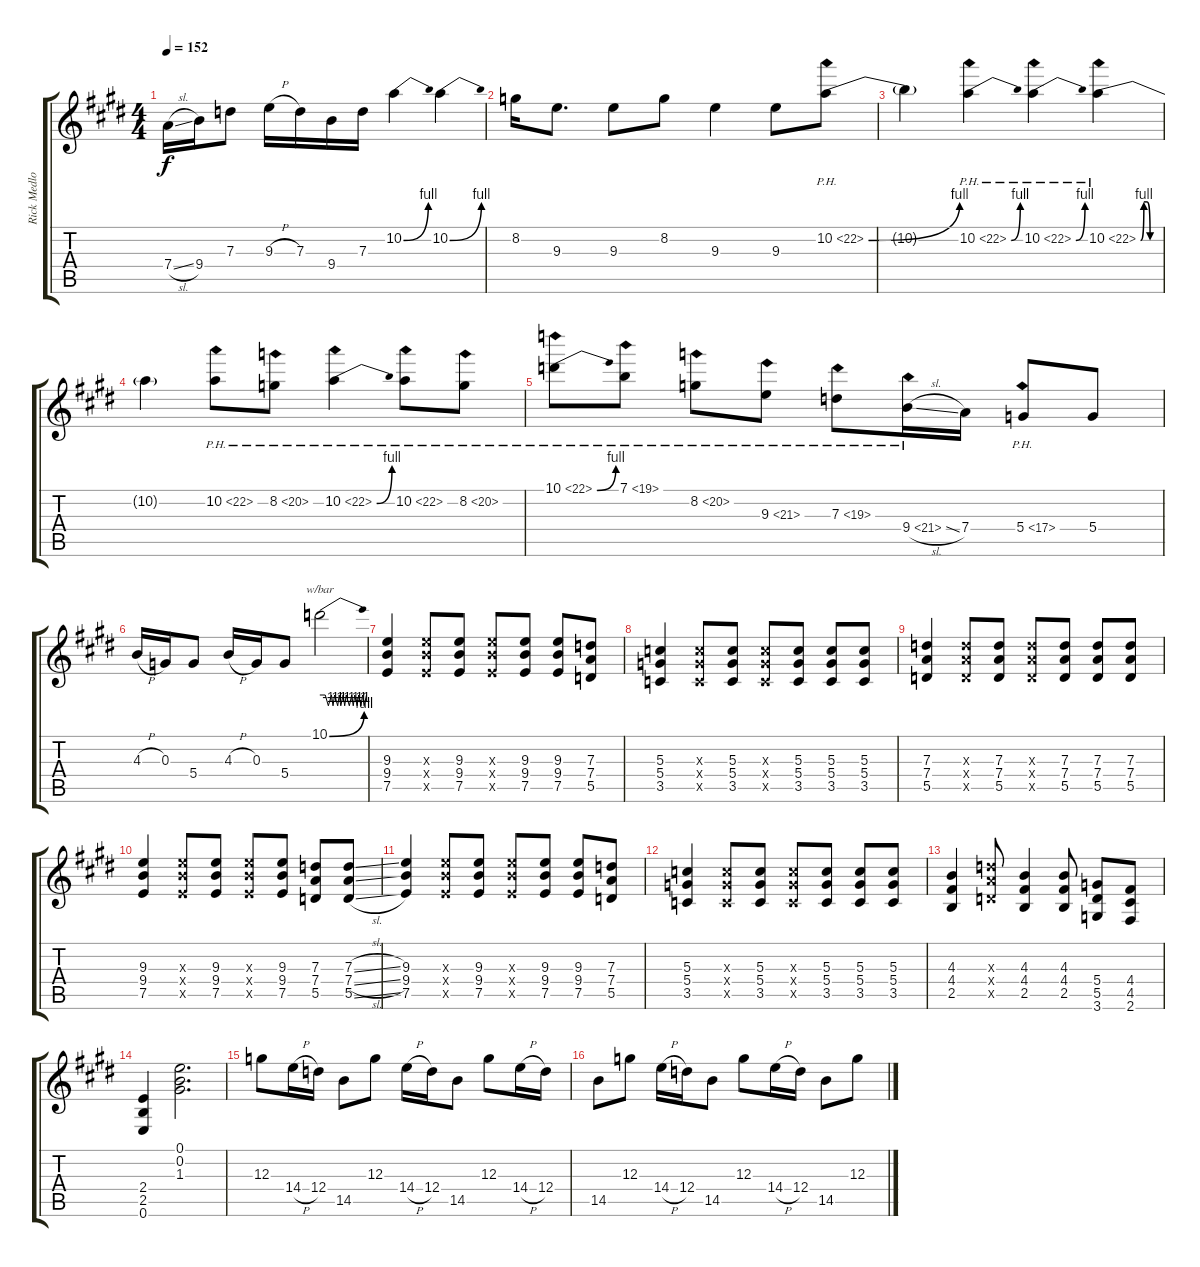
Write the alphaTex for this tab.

\track ("Rick Medlocke Guitar" "Rick Medlo") {instrument electricguitarclean}
\staff {score tabs}
\tuning (E4 B3 G3 D3 A2 E2) {hide}
\ts (4 4)
\tempo 152
\clef g2
\ks c#minor
7.4{sl}.16{dy f} 9.4.16 7.3.8 9.3{h}.16 7.3.16 9.4.16 7.3.16 10.2{be (bend 0 0 60 4)}.4 10.2{be (bend 0 0 60 4)}.4 |
8.2.16 9.3.8{d} 9.3.8 8.2.8 9.3.4 9.3.8 10.2{be (bend 0 0 60 4) ph 12}.8 |
10.2{t}.4 10.2{be (bend 0 0 60 4) ph 12}.4 10.2{be (bend 0 0 60 4) ph 12}.4 10.2{be (custom 0 0 10 4 20 4 30 0 60 0) ph 12}.4 |
10.2{t}.4 10.2{ph 12}.8 8.2{ph 12}.8 10.2{be (bend 0 0 60 4) ph 12}.4 10.2{ph 12}.8 8.2{ph 12}.8 |
10.1{be (bend 0 0 60 4) ph 12}.8 7.1{ph 12}.8 8.2{ph 12}.8 9.3{ph 12}.8 7.3{ph 12}.8 9.4{ph 12 sl}.16 7.4.16 5.4{ph 12}.8 5.4.8 |
4.3{h}.16 0.3.16 5.4.8 4.3{h}.16 0.3.16 5.4.8 10.1{be (bend 0 0 60 4)}.2{tbe (custom default 0 0 7 0 11 -4 15 0 17 -4 19 0 23 -4 25 0 27 -4 30 0 32 -4 34 0 38 -4 41 0 43 -4 45 0 48 -4 50 0 53 -4 55 0 57 -4 60 0)} |
(9.3 9.4 7.5).4{volume 10} (9.3{x} 9.4{x} 7.5{x}).8 (9.3 9.4 7.5).8 (9.3{x} 9.4{x} 7.5{x}).8 (9.3 9.4 7.5).8 (9.3 9.4 7.5).8 (7.3 7.4 5.5).8 |
(5.3 5.4 3.5).4 (5.3{x} 5.4{x} 3.5{x}).8 (5.3 5.4 3.5).8 (5.3{x} 5.4{x} 3.5{x}).8 (5.3 5.4 3.5).8 (5.3 5.4 3.5).8 (5.3 5.4 3.5).8 |
(7.3 7.4 5.5).4 (7.3{x} 7.4{x} 5.5{x}).8 (7.3 7.4 5.5).8 (7.3{x} 7.4{x} 5.5{x}).8 (7.3 7.4 5.5).8 (7.3 7.4 5.5).8 (7.3 7.4 5.5).8 |
(9.3 9.4 7.5).4 (9.3{x} 9.4{x} 7.5{x}).8 (9.3 9.4 7.5).8 (9.3{x} 9.4{x} 7.5{x}).8 (9.3 9.4 7.5).8 (7.3 7.4 5.5).8 (7.3{sl} 7.4{sl} 5.5{sl}).8 |
(9.3 9.4 7.5).4 (9.3{x} 9.4{x} 7.5{x}).8 (9.3 9.4 7.5).8 (9.3{x} 9.4{x} 7.5{x}).8 (9.3 9.4 7.5).8 (9.3 9.4 7.5).8 (7.3 7.4 5.5).8 |
(5.3 5.4 3.5).4 (5.3{x} 5.4{x} 3.5{x}).8 (5.3 5.4 3.5).8 (5.3{x} 5.4{x} 3.5{x}).8 (5.3 5.4 3.5).8 (5.3 5.4 3.5).8 (5.3 5.4 3.5).8 |
(4.3 4.4 2.5).4 (7.3{x} 7.4{x} 5.5{x}).8 (4.3 4.4 2.5).4 (4.3 4.4 2.5).8 (5.4 5.5 3.6).8 (4.4 4.5 2.6).8 |
(2.4 2.5 0.6).4 (0.1 0.2 1.3).2{d} |
12.3.8{volume 14} 14.4{h}.16 12.4.16 14.5.8 12.3.8 14.4{h}.16 12.4.16 14.5.8 12.3.8 14.4{h}.16 12.4.16 |
14.5.8 12.3.8 14.4{h}.16 12.4.16 14.5.8 12.3.8 14.4{h}.16 12.4.16 14.5.8 12.3.8
